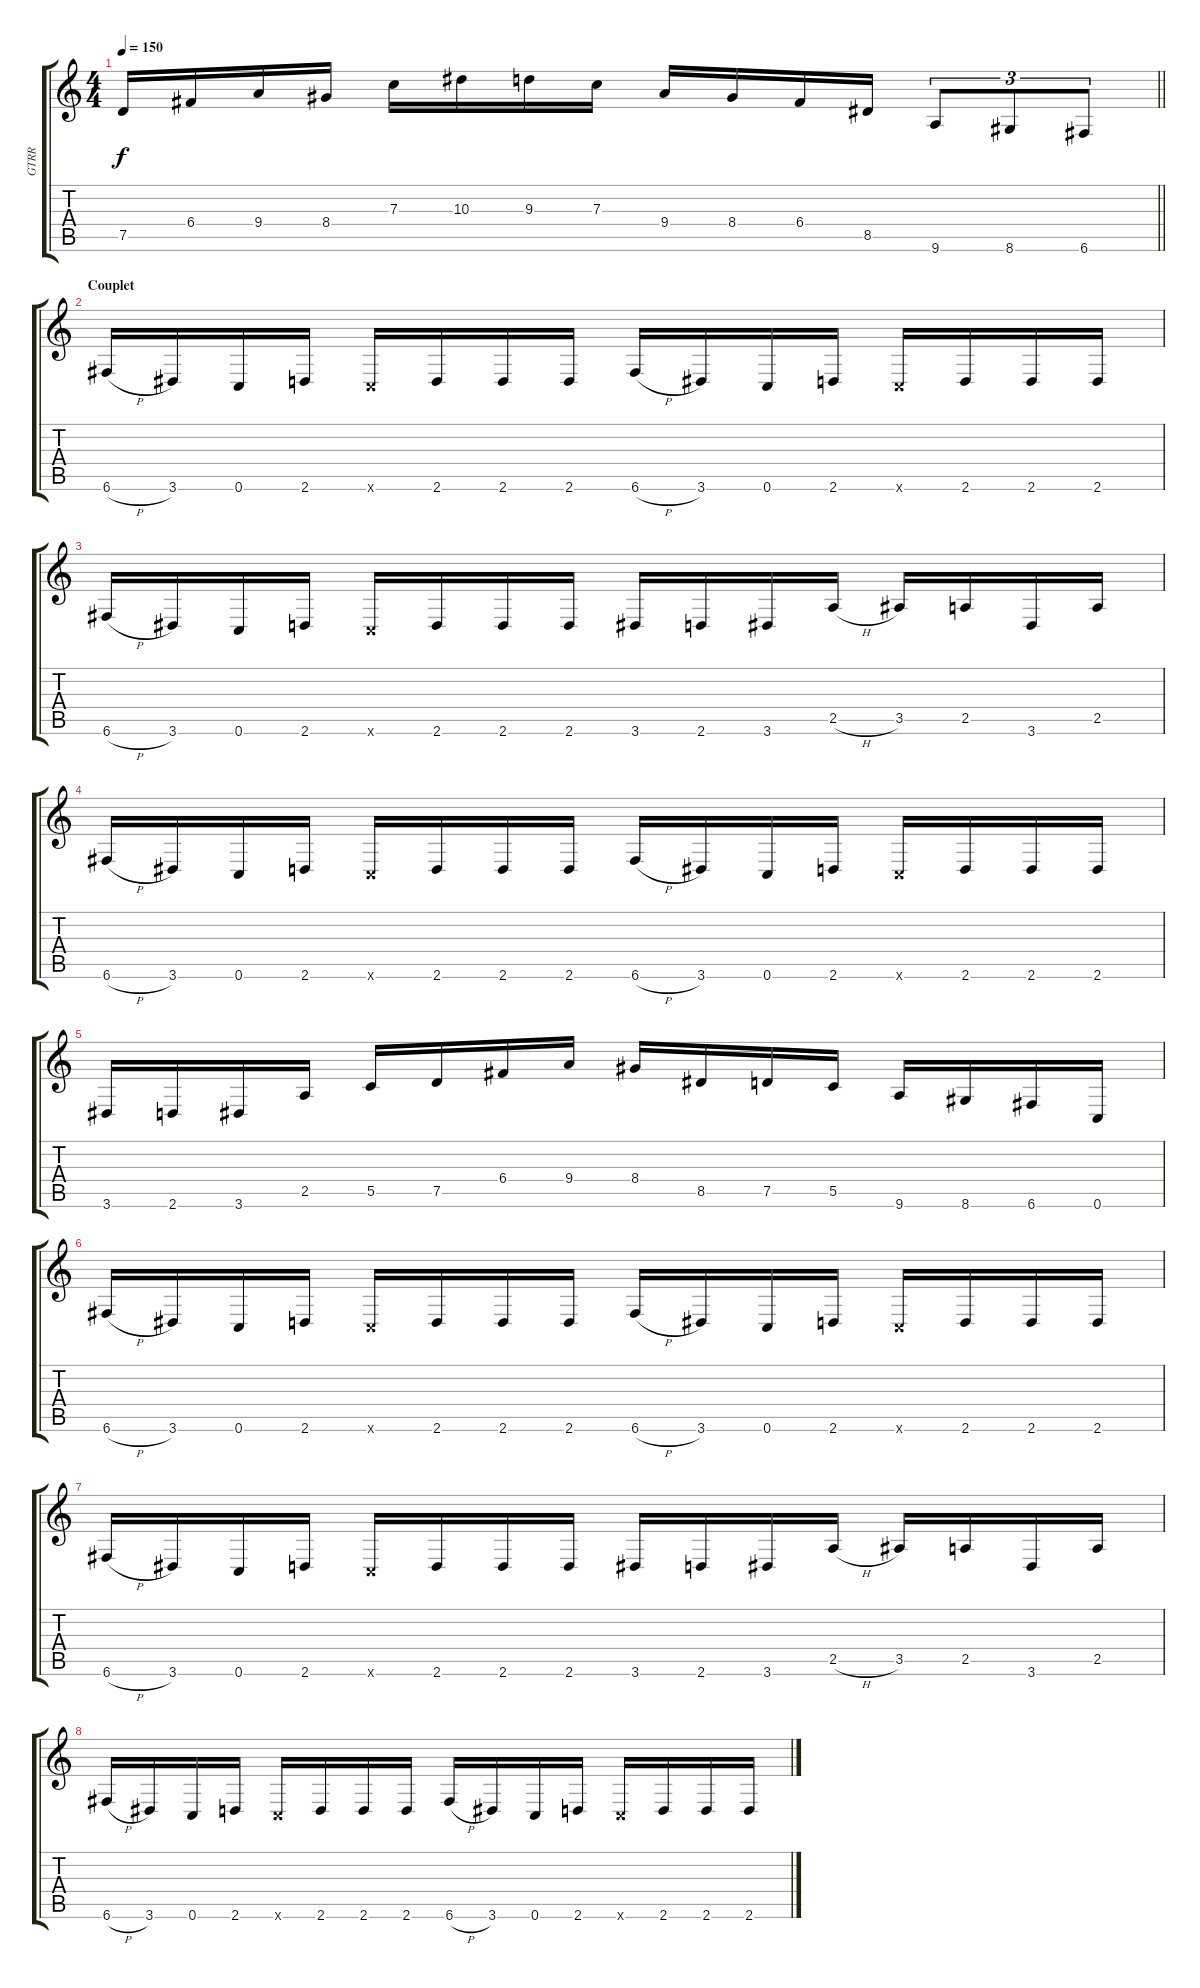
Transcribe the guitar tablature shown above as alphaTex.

\track ("GTRR" "GTRR") {instrument distortionguitar}
\staff {score tabs}
\tuning (D4 A3 F3 C3 G2 C2) {hide}
\ts (4 4)
\tempo 150
\clef g2
\barLineRight lightlight
\ks c
7.5.16{dy f} 6.4.16 9.4.16 8.4.16 7.3.16 10.3.16 9.3.16 7.3.16 9.4.16 8.4.16 6.4.16 8.5.16 9.6.8{tu (3 2)} 8.6.8{tu (3 2)} 6.6.8{tu (3 2)} |
\section ("" "Couplet")
6.6{h}.16 3.6.16 0.6.16 2.6.16 0.6{x}.16 2.6.16 2.6.16 2.6.16 6.6{h}.16 3.6.16 0.6.16 2.6.16 0.6{x}.16 2.6.16 2.6.16 2.6.16 |
6.6{h}.16 3.6.16 0.6.16 2.6.16 0.6{x}.16 2.6.16 2.6.16 2.6.16 3.6.16 2.6.16 3.6.16 2.5{h}.16 3.5.16 2.5.16 3.6.16 2.5.16 |
6.6{h}.16 3.6.16 0.6.16 2.6.16 0.6{x}.16 2.6.16 2.6.16 2.6.16 6.6{h}.16 3.6.16 0.6.16 2.6.16 0.6{x}.16 2.6.16 2.6.16 2.6.16 |
3.6.16 2.6.16 3.6.16 2.5.16 5.5.16 7.5.16 6.4.16 9.4.16 8.4.16 8.5.16 7.5.16 5.5.16 9.6.16 8.6.16 6.6.16 0.6.16 |
6.6{h}.16 3.6.16 0.6.16 2.6.16 0.6{x}.16 2.6.16 2.6.16 2.6.16 6.6{h}.16 3.6.16 0.6.16 2.6.16 0.6{x}.16 2.6.16 2.6.16 2.6.16 |
6.6{h}.16 3.6.16 0.6.16 2.6.16 0.6{x}.16 2.6.16 2.6.16 2.6.16 3.6.16 2.6.16 3.6.16 2.5{h}.16 3.5.16 2.5.16 3.6.16 2.5.16 |
6.6{h}.16 3.6.16 0.6.16 2.6.16 0.6{x}.16 2.6.16 2.6.16 2.6.16 6.6{h}.16 3.6.16 0.6.16 2.6.16 0.6{x}.16 2.6.16 2.6.16 2.6.16
